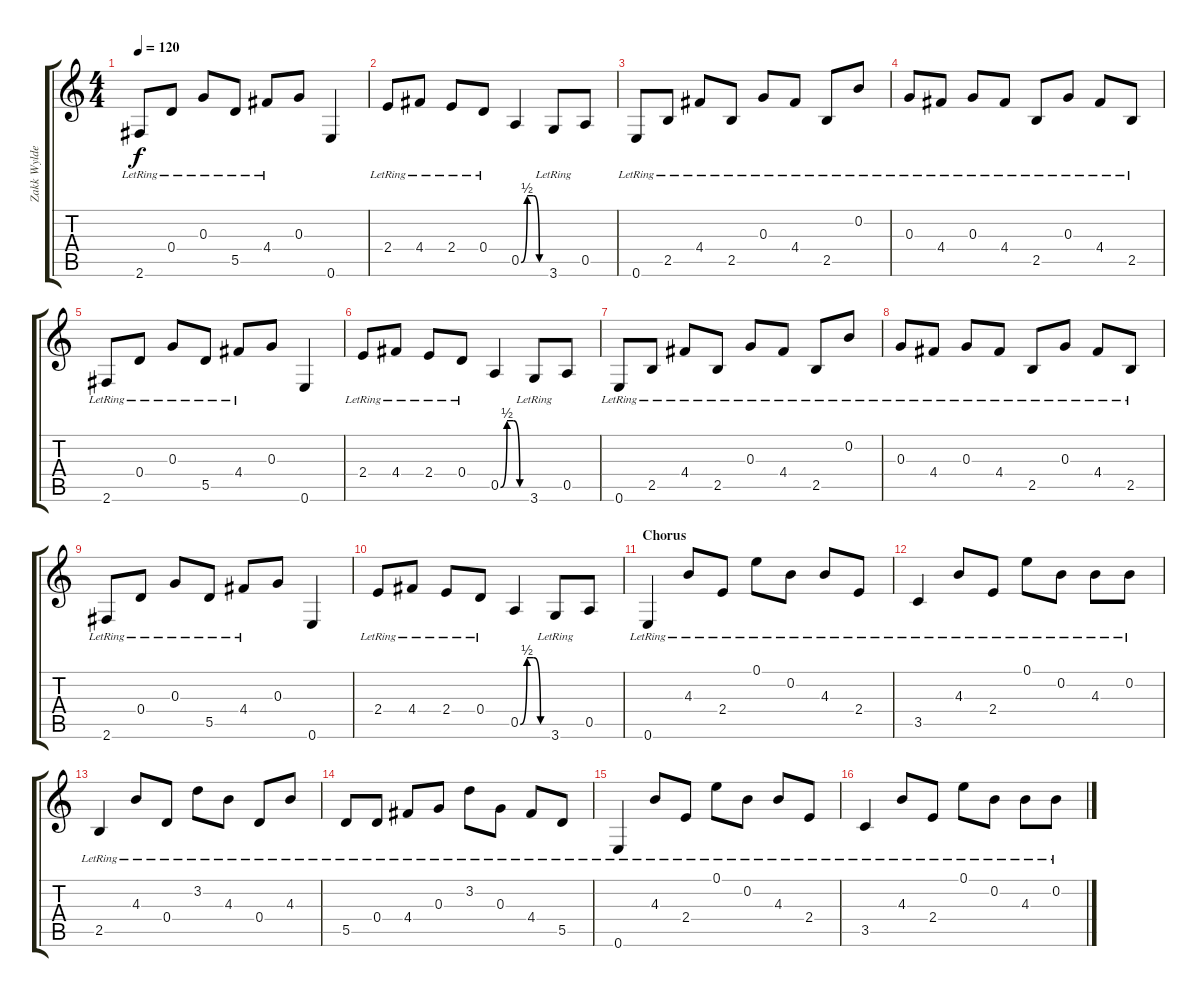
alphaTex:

\track ("Zakk Wylde - Acoustic" "Zakk Wylde") {instrument acousticguitarnylon}
\staff {score tabs}
\tuning (E4 B3 G3 D3 A2 E2) {hide}
\ts (4 4)
\tempo 120
\clef g2
\ks c
2.6{lr}.8{dy f} 0.4{lr}.8 0.3{lr}.8 5.5{lr}.8 4.4{lr}.8 0.3.8 0.6.4 |
2.4{lr}.8{volume 16} 4.4{lr}.8 2.4{lr}.8 0.4{lr}.8 0.5{be (custom 0 0 15 2 30 2 45 0 60 0)}.4 3.6{lr}.8 0.5.8 |
0.6{lr}.8{volume 13} 2.5{lr}.8 4.4{lr}.8 2.5{lr}.8 0.3{lr}.8 4.4{lr}.8 2.5{lr}.8 0.2{lr}.8 |
0.3{lr}.8 4.4{lr}.8 0.3{lr}.8 4.4{lr}.8 2.5{lr}.8 0.3{lr}.8 4.4{lr}.8 2.5{lr}.8 |
2.6{lr}.8 0.4{lr}.8 0.3{lr}.8 5.5{lr}.8 4.4{lr}.8 0.3.8 0.6.4 |
2.4{lr}.8{volume 16} 4.4{lr}.8 2.4{lr}.8 0.4{lr}.8 0.5{be (custom 0 0 15 2 30 2 45 0 60 0)}.4 3.6{lr}.8 0.5.8 |
0.6{lr}.8{volume 13} 2.5{lr}.8 4.4{lr}.8 2.5{lr}.8 0.3{lr}.8 4.4{lr}.8 2.5{lr}.8 0.2{lr}.8 |
0.3{lr}.8 4.4{lr}.8 0.3{lr}.8 4.4{lr}.8 2.5{lr}.8 0.3{lr}.8 4.4{lr}.8 2.5{lr}.8 |
2.6{lr}.8 0.4{lr}.8 0.3{lr}.8 5.5{lr}.8 4.4{lr}.8 0.3.8 0.6.4 |
2.4{lr}.8{volume 16} 4.4{lr}.8 2.4{lr}.8 0.4{lr}.8 0.5{be (custom 0 0 15 2 30 2 45 0 60 0)}.4 3.6{lr}.8 0.5.8 |
\section ("" "Chorus")
0.6{lr}.4 4.3{lr}.8 2.4{lr}.8 0.1{lr}.8 0.2{lr}.8 4.3{lr}.8 2.4{lr}.8 |
3.5{lr}.4 4.3{lr}.8 2.4{lr}.8 0.1{lr}.8 0.2{lr}.8 4.3{lr}.8 0.2{lr}.8 |
2.5{lr}.4 4.3{lr}.8 0.4{lr}.8 3.2{lr}.8 4.3{lr}.8 0.4{lr}.8 4.3{lr}.8 |
5.5{lr}.8 0.4{lr}.8 4.4{lr}.8 0.3{lr}.8 3.2{lr}.8 0.3{lr}.8 4.4{lr}.8 5.5{lr}.8 |
0.6{lr}.4 4.3{lr}.8 2.4{lr}.8 0.1{lr}.8 0.2{lr}.8 4.3{lr}.8 2.4{lr}.8 |
3.5{lr}.4 4.3{lr}.8 2.4{lr}.8 0.1{lr}.8 0.2{lr}.8 4.3{lr}.8 0.2{lr}.8
